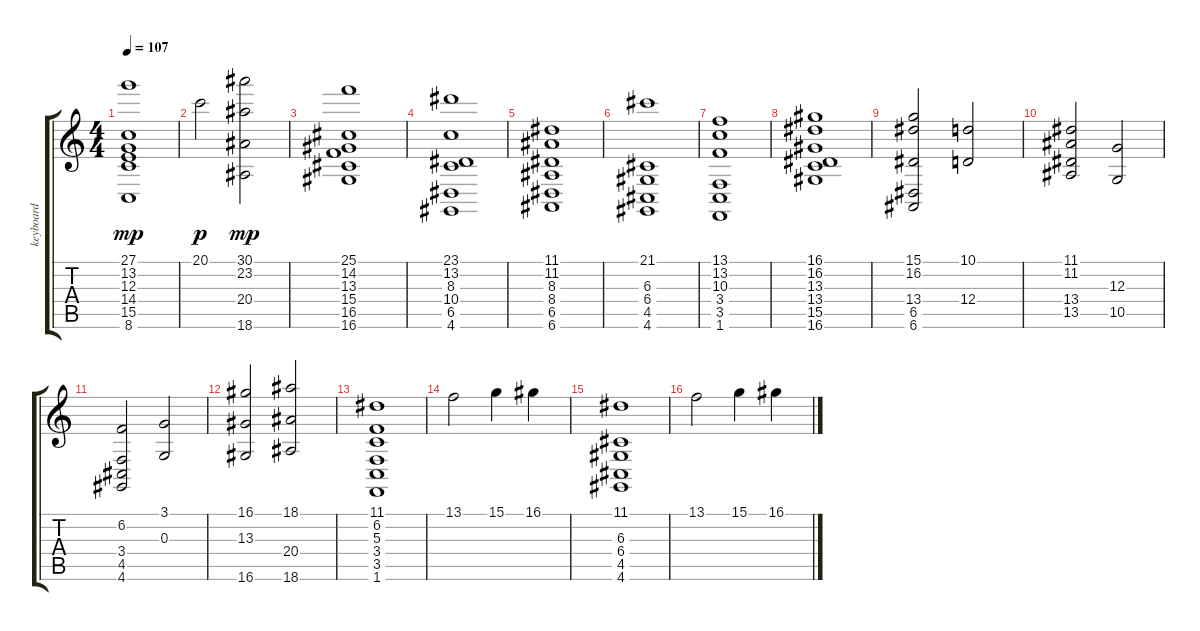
\track ("keyboard" "keyboard") {instrument stringensemble2}
\staff {score tabs}
\tuning (E4 B3 G3 D3 A2 E2) {hide}
\ts (4 4)
\tempo 107
\clef g2
\ks c
(27.1 13.2 12.3 14.4 15.5 8.6).1{dy mp} |
20.1.2{dy p} (30.1 23.2 20.4 18.6).2{dy mp} |
(25.1 14.2 13.3 15.4 16.5 16.6).1 |
(23.1 13.2 8.3 10.4 6.5 4.6).1 |
(11.1 11.2 8.3 8.4 6.5 6.6).1 |
(21.1 6.3 6.4 4.5 4.6).1 |
(13.1 13.2 10.3 3.4 3.5 1.6).1 |
(16.1 16.2 13.3 13.4 15.5 16.6).1 |
(15.1 16.2 13.4 6.5 6.6).2 (10.1 12.4).2 |
(11.1 11.2 13.4 13.5).2 (12.3 10.5).2 |
(6.2 3.4 4.5 4.6).2 (3.1 0.3).2 |
(16.1 13.3 16.6).2 (18.1 20.4 18.6).2 |
(11.1 6.2 5.3 3.4 3.5 1.6).1 |
13.1.2 15.1.4 16.1.4 |
(11.1 6.3 6.4 4.5 4.6).1 |
13.1.2 15.1.4 16.1.4
